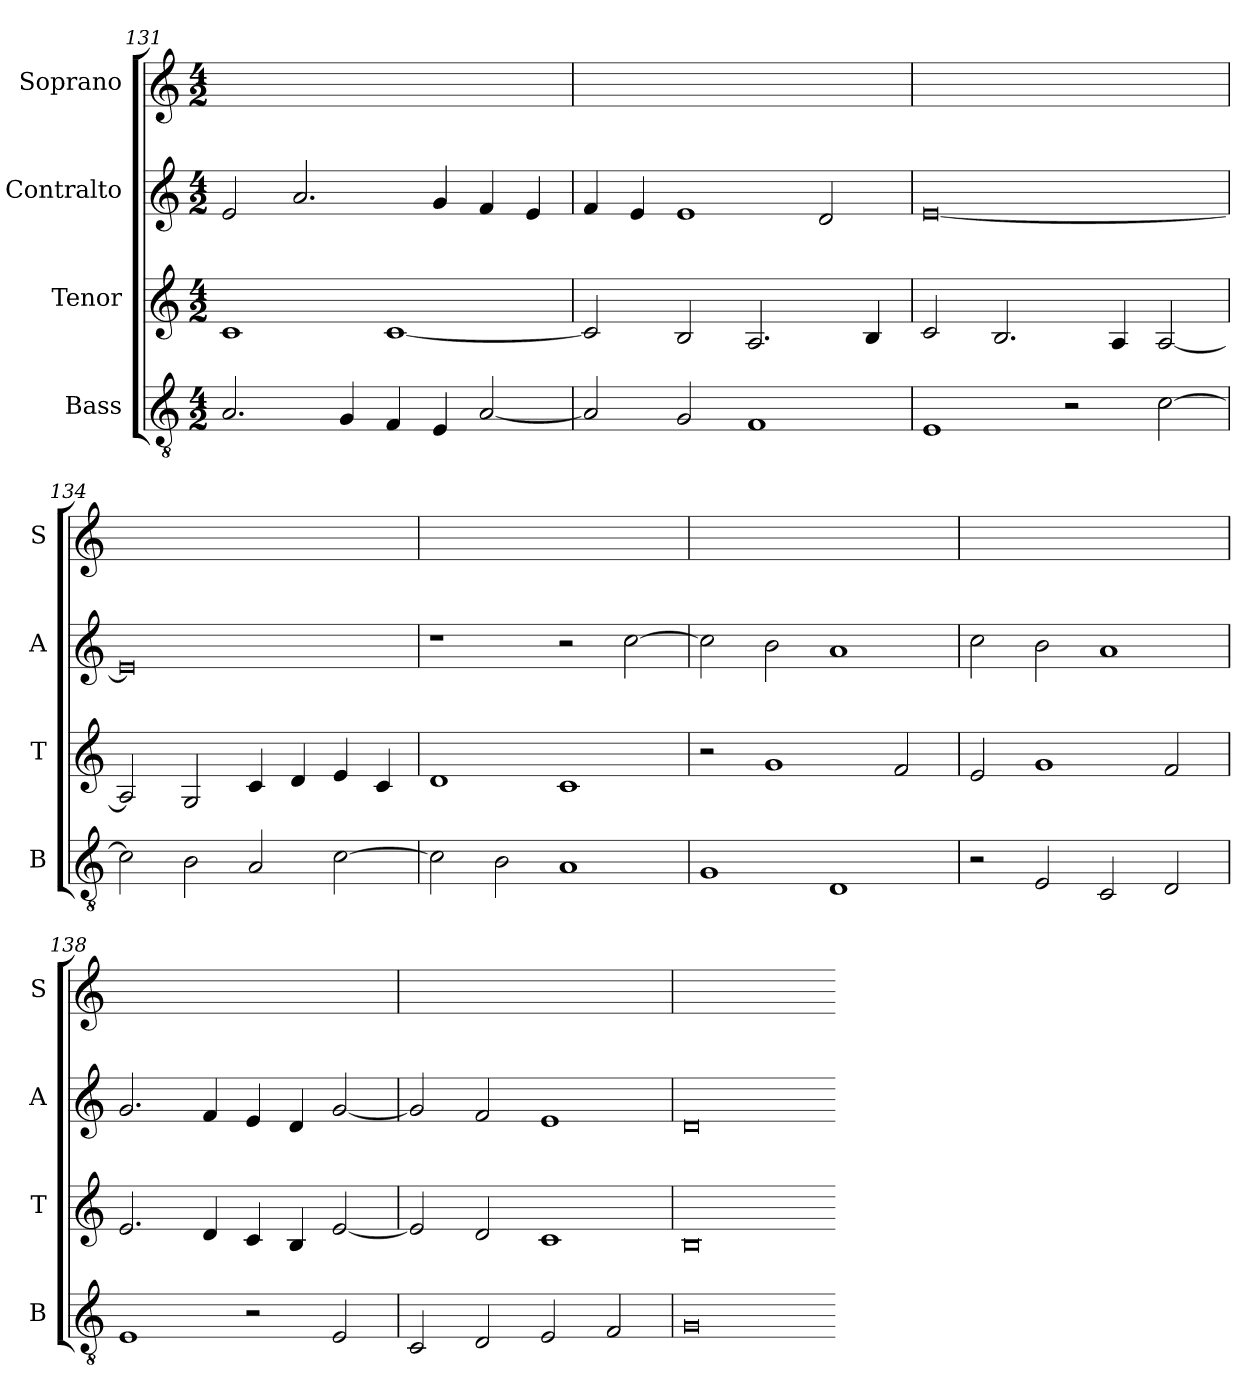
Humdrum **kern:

**kern	**kern	**kern	**kern
*part4	*part3	*part2	*part1
*staff4	*staff3	*staff2	*staff1
*I"Bass	*I"Tenor	*I"Contralto	*I"Soprano
*I'B	*I'T	*I'A	*I'S
*clefGv2	*clefG2	*clefG2	*clefG2
*k[]	*k[]	*k[]	*k[]
*C:ion	*C:ion	*C:ion	*C:ion
*M4/2	*M4/2	*M4/2	*M4/2
=131	=131	=131	=131
2.A	1c	2e	0ryy
.	.	2.a	.
4G	.	.	.
4F	[1c	.	.
4E	.	4g	.
[2A	.	4f	.
.	.	4e	.
=132	=132	=132	=132
2A]	2c]	4f	0ryy
.	.	4e	.
2G	2B	1e	.
1F	2.A	.	.
.	.	2d	.
.	4B	.	.
=133	=133	=133	=133
1E	2c	[0e	0ryy
.	2.B	.	.
2r	.	.	.
.	4A	.	.
[2c	[2A	.	.
=134	=134	=134	=134
2c]	2A]	0e]	0ryy
2B	2G	.	.
2A	4c	.	.
.	4d	.	.
[2c	4e	.	.
.	4c	.	.
=135	=135	=135	=135
2c]	1d	1r	0ryy
2B	.	.	.
1A	1c	2r	.
.	.	[2cc	.
=136	=136	=136	=136
1G	2r	2cc]	0ryy
.	1g	2b	.
1D	.	1a	.
.	2f	.	.
=137	=137	=137	=137
2r	2e	2cc	0ryy
2E	1g	2b	.
2C	.	1a	.
2D	2f	.	.
=138	=138	=138	=138
1E	2.e	2.g	0ryy
.	4d	4f	.
2r	4c	4e	.
.	4B	4d	.
2E	[2e	[2g	.
=139	=139	=139	=139
2C	2e]	2g]	0ryy
2D	2d	2f	.
2E	1c	1e	.
2F	.	.	.
=140	=140	=140	=140
0G	0B	0d	0ryy
=-	=-	=-	=-
*-	*-	*-	*-
